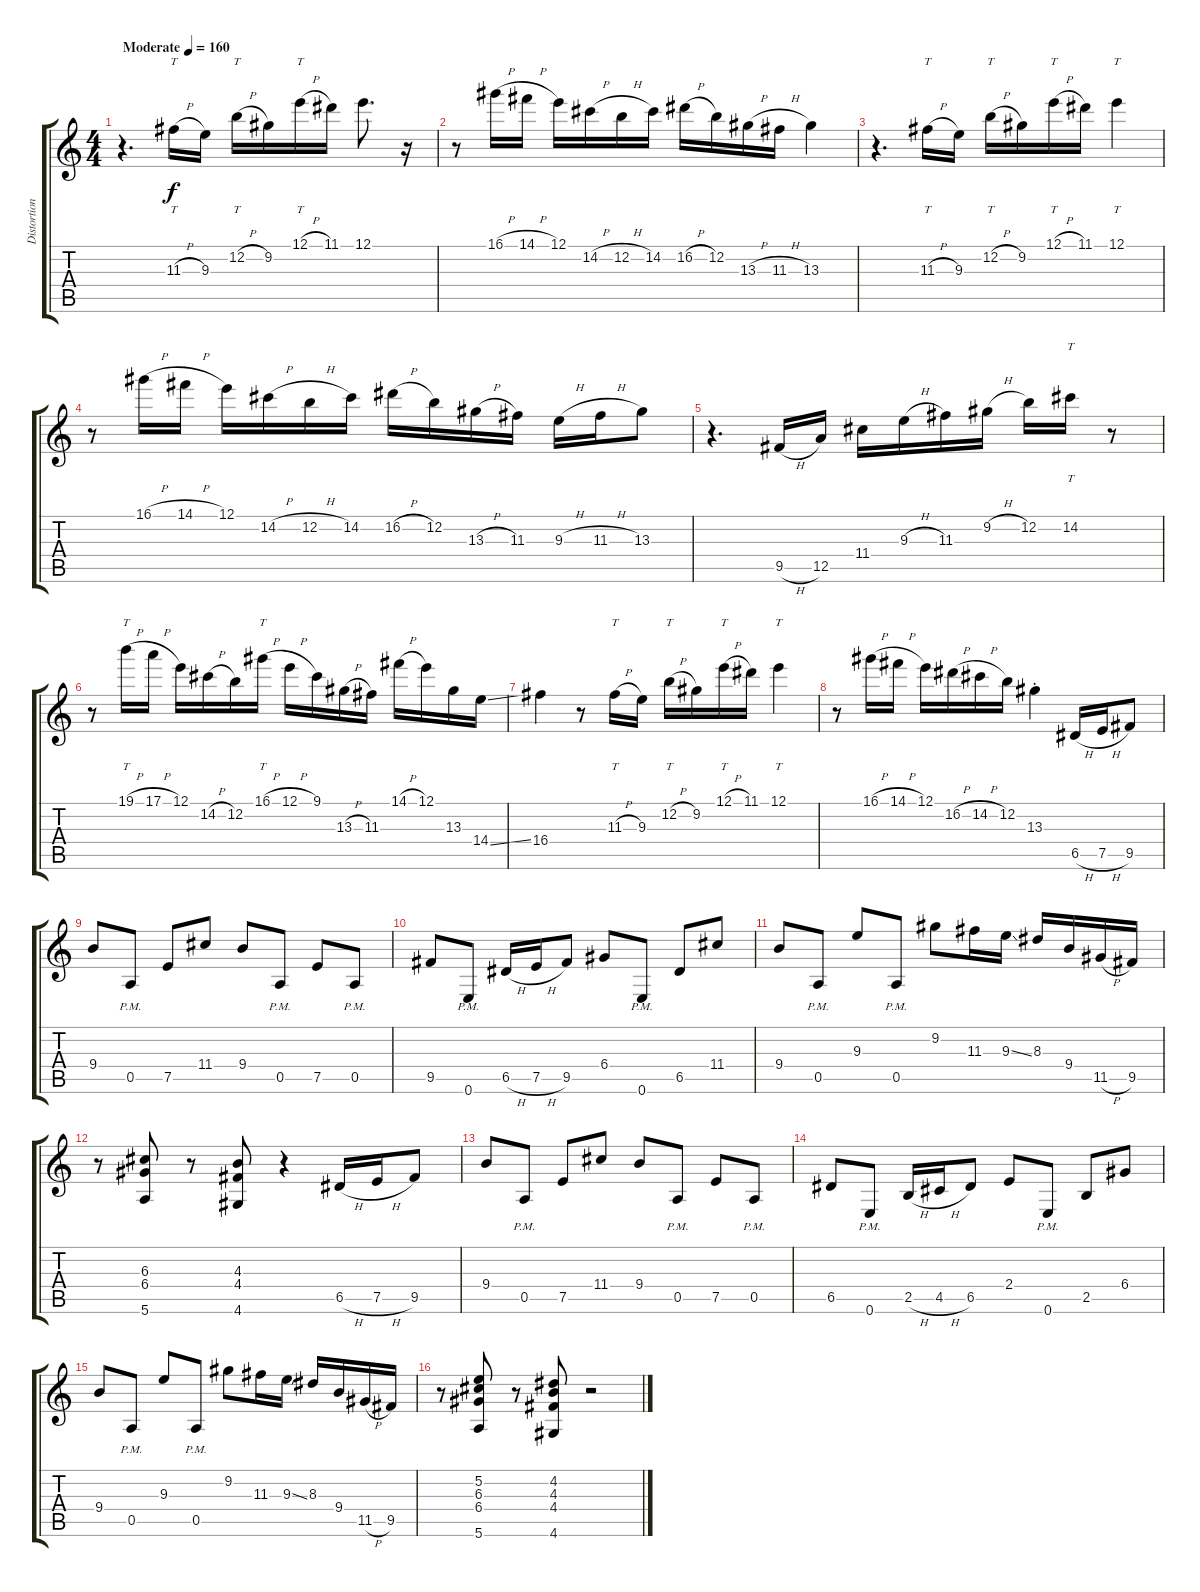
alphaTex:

\track ("Distortion 1 /Lead" "Distortion") {instrument overdrivenguitar}
\staff {score tabs}
\tuning (E4 B3 G3 D3 A2 E2) {hide}
\ts (4 4)
\tempo (160 "Moderate")
\clef g2
\ks c
r.4{d dy f instrument overdrivenguitar} 11.3{h}.16{tt} 9.3.16 12.2{h}.16{tt} 9.2.16 12.1{h}.16{tt} 11.1.16 12.1.8{d} r.16 |
r.8 16.1{h}.16 14.1{h}.16 12.1.16 14.2{h}.16 12.2{h}.16 14.2.16 16.2{h}.16 12.2.16 13.3{h}.16 11.3{h}.16 13.3.4 |
r.4{d} 11.3{h}.16{tt} 9.3.16 12.2{h}.16{tt} 9.2.16 12.1{h}.16{tt} 11.1.16 12.1.4{tt} |
r.8 16.1{h}.16 14.1{h}.16 12.1.16 14.2{h}.16 12.2{h}.16 14.2.16 16.2{h}.16 12.2.16 13.3{h}.16 11.3.16 9.3{h}.16 11.3{h}.16 13.3.8 |
r.4{d} 9.5{h}.16 12.5.16 11.4.16 9.3{h}.16 11.3.16 9.2{h}.16 12.2.16 14.2.16{tt} r.8 |
r.8 19.1{h}.16{tt} 17.1{h}.16 12.1.16 14.2{h}.16 12.2.16 16.1{h}.16{tt} 12.1{h}.16 9.1.16 13.3{h}.16 11.3.16 14.1{h}.16 12.1.16 13.3.16 14.4{ss}.16 |
16.4.4 r.8 11.3{h}.16{tt} 9.3.16 12.2{h}.16{tt} 9.2.16 12.1{h}.16{tt} 11.1.16 12.1.4{tt} |
r.8 16.1{h}.16 14.1{h}.16 12.1.16 16.2{h}.16 14.2{h}.16 12.2.16 13.3{st}.4 6.5{h}.16 7.5{h}.16 9.5.8 |
9.4.8 0.5{pm}.8 7.5.8 11.4.8 9.4.8 0.5{pm}.8 7.5.8 0.5{pm}.8 |
9.5.8 0.6{pm}.8 6.5{h}.16 7.5{h}.16 9.5.8 6.4.8 0.6{pm}.8 6.5.8 11.4.8 |
9.4.8 0.5{pm}.8 9.3.8 0.5{pm}.8 9.2.8 11.3.16 9.3{ss}.16 8.3.16 9.4.16 11.5{h}.16 9.5.16 |
r.8 (6.3 6.4 5.6).8 r.8 (4.3 4.4 4.6).8 r.4 6.5{h}.16 7.5{h}.16 9.5.8 |
9.4.8 0.5{pm}.8 7.5.8 11.4.8 9.4.8 0.5{pm}.8 7.5.8 0.5{pm}.8 |
6.5.8 0.6{pm}.8 2.5{h}.16 4.5{h}.16 6.5.8 2.4.8 0.6{pm}.8 2.5.8 6.4.8 |
9.4.8 0.5{pm}.8 9.3.8 0.5{pm}.8 9.2.8 11.3.16 9.3{ss}.16 8.3.16 9.4.16 11.5{h}.16 9.5.16 |
r.8 (5.2 6.3 6.4 5.6).8 r.8 (4.2 4.3 4.4 4.6).8 r.2
